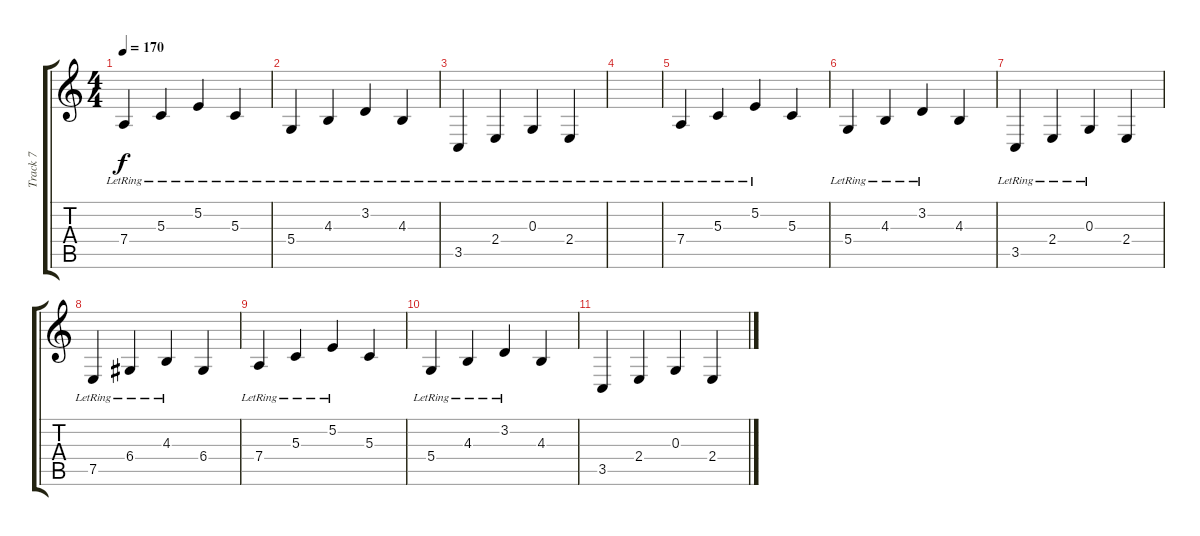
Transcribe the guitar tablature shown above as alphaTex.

\track ("Track 7" "Track 7") {instrument brightacousticpiano}
\staff {score tabs}
\tuning (E4 B3 G3 D3 A2 D2) {hide}
\ts (4 4)
\tempo 170
\clef g2
\ks c
7.4{lr}.4{dy f} 5.3{lr}.4 5.2{lr}.4 5.3{lr}.4 |
5.4{lr}.4 4.3{lr}.4 3.2{lr}.4 4.3{lr}.4 |
3.5{lr}.4 2.4{lr}.4 0.3{lr}.4 2.4{lr}.4 |
|
7.4{lr}.4 5.3{lr}.4 5.2{lr}.4 5.3.4 |
5.4{lr}.4 4.3{lr}.4 3.2{lr}.4 4.3.4 |
3.5{lr}.4 2.4{lr}.4 0.3{lr}.4 2.4.4 |
7.5{lr}.4 6.4{lr}.4 4.3{lr}.4 6.4.4 |
7.4{lr}.4 5.3{lr}.4 5.2{lr}.4 5.3.4 |
5.4{lr}.4 4.3{lr}.4 3.2{lr}.4 4.3.4 |
3.5.4 2.4.4 0.3.4 2.4.4
